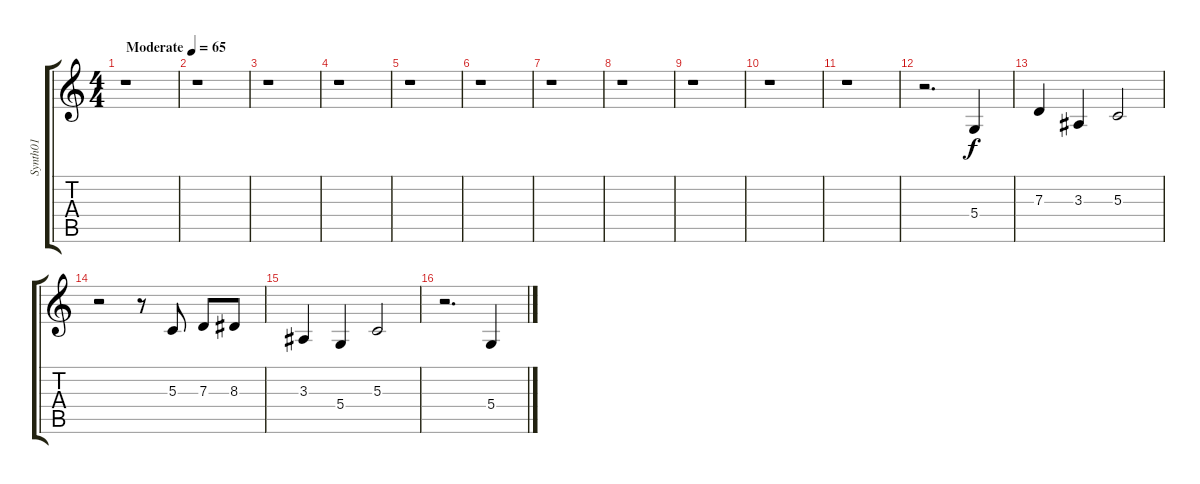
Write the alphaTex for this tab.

\track ("Synth01" "Synth01") {instrument pad5bowed}
\staff {score tabs}
\tuning (E4 B3 G3 D3 A2 E2) {hide}
\ts (4 4)
\tempo (65 "Moderate")
\clef g2
\ks c
r.1{dy f instrument pad5bowed} |
r.1 |
r.1 |
r.1 |
r.1 |
r.1 |
r.1 |
r.1 |
r.1 |
r.1 |
r.1 |
r.2{d} 5.4.4 |
7.3.4 3.3.4 5.3.2 |
r.2 r.8 5.3.8 7.3.8 8.3.8 |
3.3.4 5.4.4 5.3.2 |
r.2{d} 5.4.4
